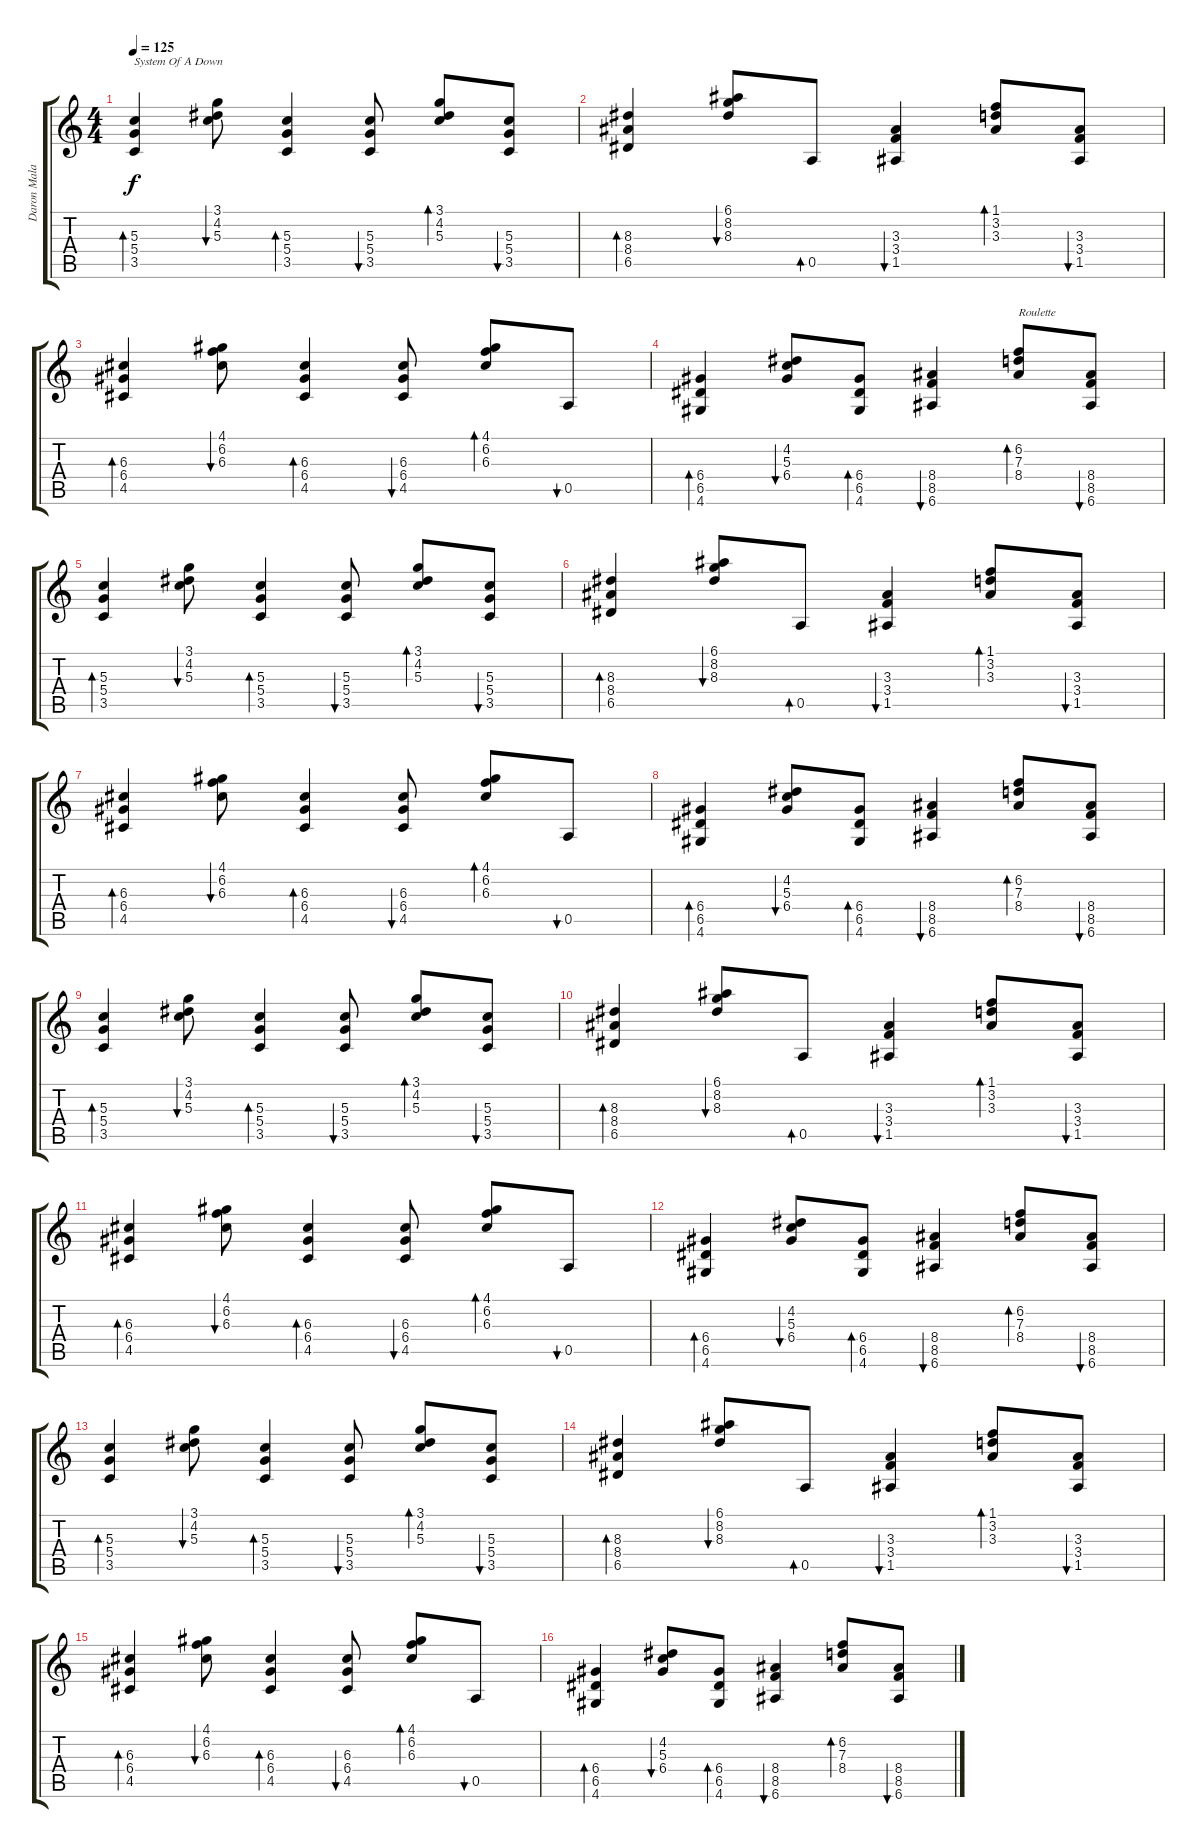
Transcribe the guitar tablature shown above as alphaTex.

\track ("Daron Malakian" "Daron Mala") {instrument acousticguitarsteel}
\staff {score tabs}
\tuning (E4 B3 G3 D3 A2 E2) {hide}
\ts (4 4)
\tempo 125
\clef g2
\ks c
(5.3 5.4 3.5).4{bd 60 txt "System Of A Down" dy f instrument acousticguitarsteel} (3.1 4.2 5.3).8{bu 60} (5.3 5.4 3.5).4{bd 60} (5.3 5.4 3.5).8{bu 60} (3.1 4.2 5.3).8{bd 60} (5.3 5.4 3.5).8{bu 60} |
(8.3 8.4 6.5).4{bd 60} (6.1 8.2 8.3).8{bu 60} 0.5.8{bd 60} (3.3 3.4 1.5).4{bu 60} (1.1 3.2 3.3).8{bd 60} (3.3 3.4 1.5).8{bu 60} |
(6.3 6.4 4.5).4{bd 60} (4.1 6.2 6.3).8{bu 60} (6.3 6.4 4.5).4{bd 60} (6.3 6.4 4.5).8{bu 60} (4.1 6.2 6.3).8{bd 60} 0.5.8{bu 60} |
(6.4 6.5 4.6).4{bd 60} (4.2 5.3 6.4).8{bu 60} (6.4 6.5 4.6).8{bd 60} (8.4 8.5 6.6).4{bu 60} (6.2 7.3 8.4).8{bd 60 txt "Roulette"} (8.4 8.5 6.6).8{bu 60} |
(5.3 5.4 3.5).4{bd 60} (3.1 4.2 5.3).8{bu 60} (5.3 5.4 3.5).4{bd 60} (5.3 5.4 3.5).8{bu 60} (3.1 4.2 5.3).8{bd 60} (5.3 5.4 3.5).8{bu 60} |
(8.3 8.4 6.5).4{bd 60} (6.1 8.2 8.3).8{bu 60} 0.5.8{bd 60} (3.3 3.4 1.5).4{bu 60} (1.1 3.2 3.3).8{bd 60} (3.3 3.4 1.5).8{bu 60} |
(6.3 6.4 4.5).4{bd 60} (4.1 6.2 6.3).8{bu 60} (6.3 6.4 4.5).4{bd 60} (6.3 6.4 4.5).8{bu 60} (4.1 6.2 6.3).8{bd 60} 0.5.8{bu 60} |
(6.4 6.5 4.6).4{bd 60} (4.2 5.3 6.4).8{bu 60} (6.4 6.5 4.6).8{bd 60} (8.4 8.5 6.6).4{bu 60} (6.2 7.3 8.4).8{bd 60} (8.4 8.5 6.6).8{bu 60} |
(5.3 5.4 3.5).4{bd 60} (3.1 4.2 5.3).8{bu 60} (5.3 5.4 3.5).4{bd 60} (5.3 5.4 3.5).8{bu 60} (3.1 4.2 5.3).8{bd 60} (5.3 5.4 3.5).8{bu 60} |
(8.3 8.4 6.5).4{bd 60} (6.1 8.2 8.3).8{bu 60} 0.5.8{bd 60} (3.3 3.4 1.5).4{bu 60} (1.1 3.2 3.3).8{bd 60} (3.3 3.4 1.5).8{bu 60} |
(6.3 6.4 4.5).4{bd 60} (4.1 6.2 6.3).8{bu 60} (6.3 6.4 4.5).4{bd 60} (6.3 6.4 4.5).8{bu 60} (4.1 6.2 6.3).8{bd 60} 0.5.8{bu 60} |
(6.4 6.5 4.6).4{bd 60} (4.2 5.3 6.4).8{bu 60} (6.4 6.5 4.6).8{bd 60} (8.4 8.5 6.6).4{bu 60} (6.2 7.3 8.4).8{bd 60} (8.4 8.5 6.6).8{bu 60} |
(5.3 5.4 3.5).4{bd 60} (3.1 4.2 5.3).8{bu 60} (5.3 5.4 3.5).4{bd 60} (5.3 5.4 3.5).8{bu 60} (3.1 4.2 5.3).8{bd 60} (5.3 5.4 3.5).8{bu 60} |
(8.3 8.4 6.5).4{bd 60} (6.1 8.2 8.3).8{bu 60} 0.5.8{bd 60} (3.3 3.4 1.5).4{bu 60} (1.1 3.2 3.3).8{bd 60} (3.3 3.4 1.5).8{bu 60} |
(6.3 6.4 4.5).4{bd 60} (4.1 6.2 6.3).8{bu 60} (6.3 6.4 4.5).4{bd 60} (6.3 6.4 4.5).8{bu 60} (4.1 6.2 6.3).8{bd 60} 0.5.8{bu 60} |
(6.4 6.5 4.6).4{bd 60} (4.2 5.3 6.4).8{bu 60} (6.4 6.5 4.6).8{bd 60} (8.4 8.5 6.6).4{bu 60} (6.2 7.3 8.4).8{bd 60} (8.4 8.5 6.6).8{bu 60}
